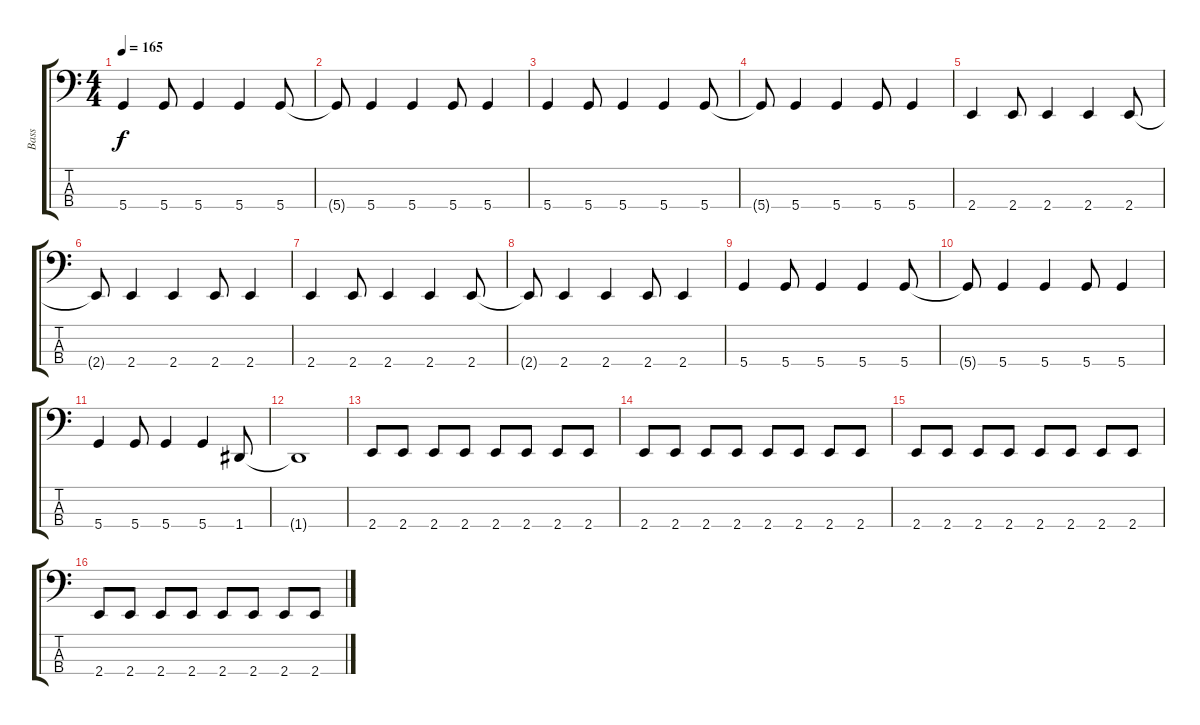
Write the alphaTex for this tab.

\track ("Bass" "Bass") {instrument electricbasspick}
\staff {score tabs}
\tuning (G2 D2 A1 D1) {hide}
\ts (4 4)
\tempo 165
\clef f4
\ks c
5.4.4{dy f} 5.4.8 5.4.4 5.4.4 5.4.8 |
5.4{t}.8 5.4.4 5.4.4 5.4.8 5.4.4 |
5.4.4 5.4.8 5.4.4 5.4.4 5.4.8 |
5.4{t}.8 5.4.4 5.4.4 5.4.8 5.4.4 |
2.4.4 2.4.8 2.4.4 2.4.4 2.4.8 |
2.4{t}.8 2.4.4 2.4.4 2.4.8 2.4.4 |
2.4.4 2.4.8 2.4.4 2.4.4 2.4.8 |
2.4{t}.8 2.4.4 2.4.4 2.4.8 2.4.4 |
5.4.4 5.4.8 5.4.4 5.4.4 5.4.8 |
5.4{t}.8 5.4.4 5.4.4 5.4.8 5.4.4 |
5.4.4 5.4.8 5.4.4 5.4.4 1.4.8 |
1.4{t}.1 |
2.4.8 2.4.8 2.4.8 2.4.8 2.4.8 2.4.8 2.4.8 2.4.8 |
2.4.8 2.4.8 2.4.8 2.4.8 2.4.8 2.4.8 2.4.8 2.4.8 |
2.4.8 2.4.8 2.4.8 2.4.8 2.4.8 2.4.8 2.4.8 2.4.8 |
2.4.8 2.4.8 2.4.8 2.4.8 2.4.8 2.4.8 2.4.8 2.4.8
